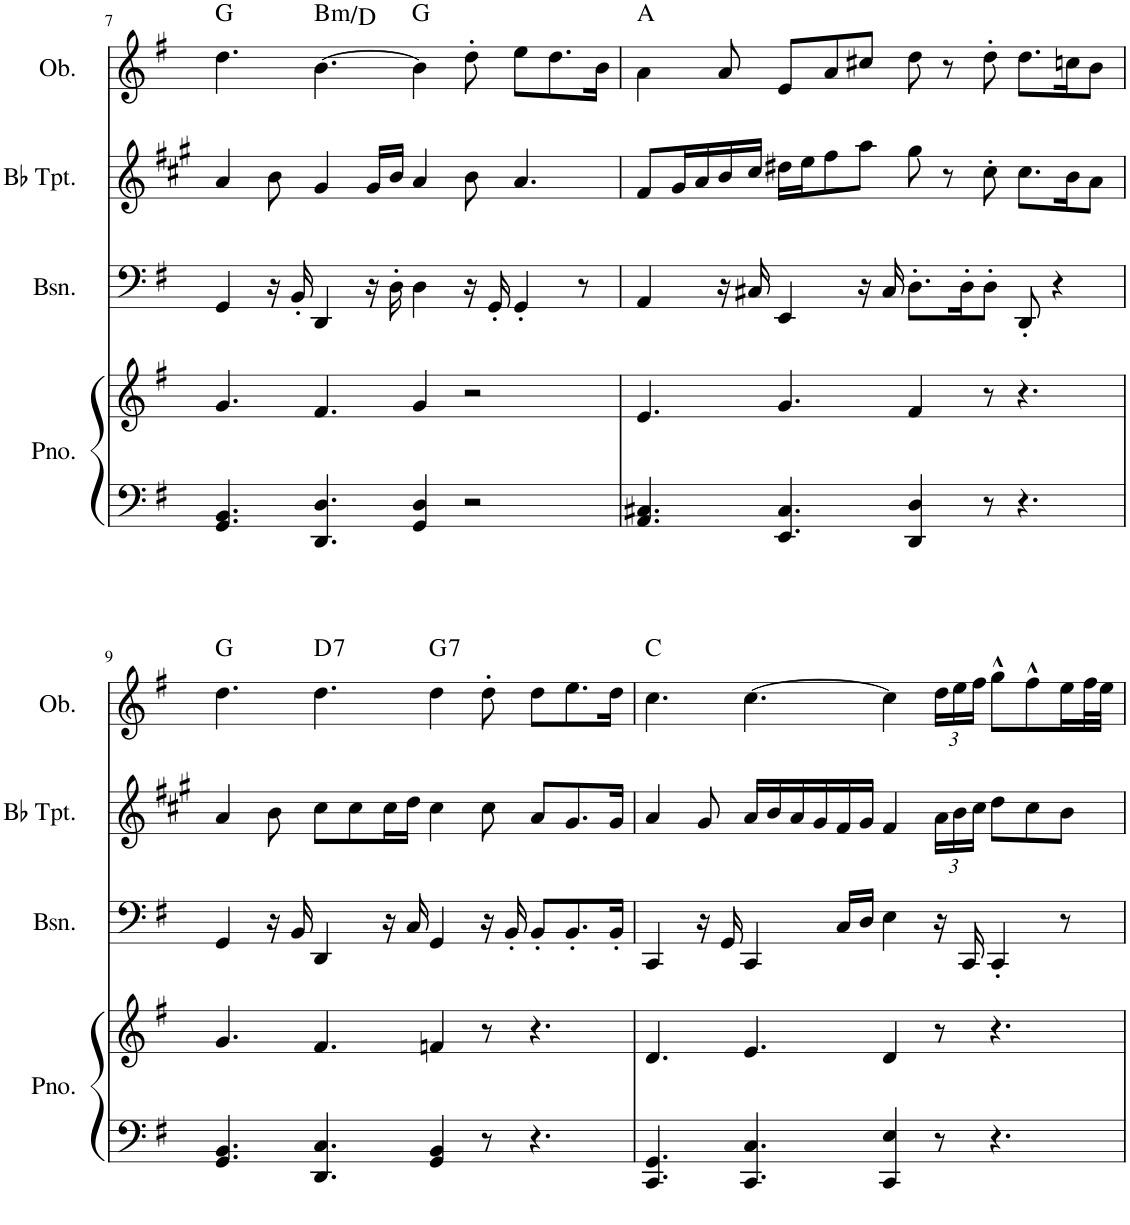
**kern	**kern	**kern	**kern	**kern	**harte
*part4	*part4	*part3	*part2	*part1	*part1
*staff5	*staff4	*staff3	*staff2	*staff1	*
*I"Piano	*	*I"Bassoon	*I"Bb Trumpet	*I"Oboe	*
*I'Pno.	*	*I'Bsn.	*I'Bb Tpt.	*I'Ob.	*
!!LO:PB:g=z
*clefF4	*clefG2	*clefF4	*clefG2	*clefG2	*
*	*	*	*Trd1c2	*	*
*k[f#]	*k[f#]	*k[f#]	*k[f#c#g#]	*k[f#]	*
*M12/8	*M12/8	*M12/8	*M12/8	*M12/8	*
=7	=7	=7	=7	=7	=7
4.GG/ 4.BB/	4.g/	4GG/	4a/	4.dd\	G:maj
.	.	16r	8b\	.	.
.	.	16BB'/	.	.	.
!	!	!	!	!	!LO:H:kt=m
4.DD/ 4.D/	4.f#/	4DD/	4g#/	[4.b\	B:min/b3
.	.	16r	16g#/LL	.	.
.	.	16D'\	16b/JJ	.	.
4GG/ 4D/	4g/	4D\	4a/	4b\]	G:maj
2r	2r	16r	8b\	8dd'\	.
.	.	16GG'/	.	.	.
.	.	4GG'/	4.a/	8ee\L	.
.	.	.	.	8.dd\	.
.	.	8r	.	.	.
.	.	.	.	16b\Jk	.
=8	=8	=8	=8	=8	=8
4.AA/ 4.C#X/	4.e/	4AA/	8f#/L	4a\	A:maj
.	.	.	16g#/L	.	.
.	.	.	16a/	.	.
.	.	16r	16b/	8a/	.
.	.	16C#X/	16cc#/JJ	.	.
4.EE/ 4.C#/	4.g/	4EE/	16dd#X\LL	8e/L	.
.	.	.	16ee\J	.	.
.	.	.	8ff#\	8a/	.
.	.	16r	8aa\J	8cc#X/J	.
.	.	16C#/	.	.	.
4DD/ 4D/	4f#/	8.D'\L	8gg#\	8dd\	.
.	.	.	8r	8r	.
.	.	16D'\K	.	.	.
8r	8r	8D'\J	8cc#'\	8dd'\	.
4.r	4.r	8DD'/	8.cc#\L	8.dd\L	.
.	.	4r	.	.	.
.	.	.	16b\K	16ccn\K	.
.	.	.	8a\J	8b\J	.
!!LO:LB:g=z
=9	=9	=9	=9	=9	=9
4.GG/ 4.BB/	4.g/	4GG/	4a/	4.dd\	G:maj
.	.	16r	8b\	.	.
.	.	16BB/	.	.	.
!	!	!	!	!	!LO:H:kt=7
4.DD/ 4.C/	4.f#/	4DD/	8cc#\L	4.dd\	D:7
.	.	.	8cc#\	.	.
.	.	16r	16cc#\L	.	.
.	.	16C/	16dd\JJ	.	.
!	!	!	!	!	!LO:H:kt=7
4GG/ 4BB/	4fn/	4GG/	4cc#\	4dd\	G:7
8r	8r	16r	8cc#\	8dd'\	.
.	.	16BB'/	.	.	.
4.r	4.r	8BB'/L	8a/L	8dd\L	.
.	.	8.BB'/	8.g#/	8.ee\	.
.	.	16BB'/Jk	16g#/Jk	16dd\Jk	.
=10	=10	=10	=10	=10	=10
4.CC/ 4.GG/	4.d/	4CC/	4a/	4.cc\	C:maj
.	.	16r	8g#/	.	.
.	.	16GG/	.	.	.
4.CC/ 4.C/	4.e/	4CC/	16a/LL	[4.cc\	.
.	.	.	16b/	.	.
.	.	.	16a/	.	.
.	.	.	16g#/	.	.
.	.	16C/LL	16f#/	.	.
.	.	16D/JJ	16g#/JJ	.	.
4CC/ 4E/	4d/	4E\	4f#/	4cc\]	.
*	*	*	*Xbrackettup	*Xbrackettup	*
8r	8r	16r	24a\LL	24dd\LL	.
.	.	.	24b\	24ee\	.
.	.	16CC/	.	.	.
.	.	.	24cc#\JJ	24ff#\JJ	.
4.r	4.r	4CC'/	8dd\L	8gg^^\L	.
.	.	.	8cc#\	8ff#^^\	.
.	.	8r	8b\J	16ee\L	.
.	.	.	.	32ff#\L	.
.	.	.	.	32ee\JJJ	.
=	=	=	=	=	=
*-	*-	*-	*-	*-	*-
